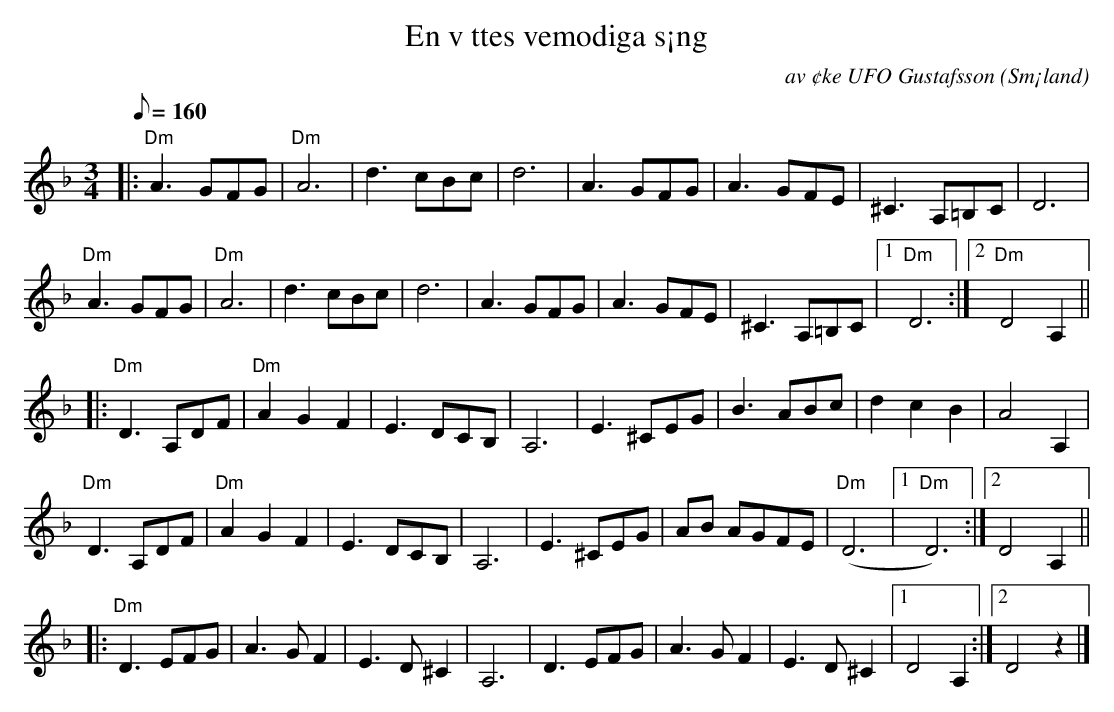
X:1
T:En v ttes vemodiga s¡ng
C:av ¢ke UFO Gustafsson
O:Sm¡land
M:3/4
L:1/8
Q:160
K:F
|: "Dm"A3 GFG | "Dm"A6 | d3 cBc | d6 | A3 GFG | A3 GFE | ^C3 A,=B,C | D6 |
   "Dm"A3 GFG | "Dm"A6 | d3 cBc | d6 | A3 GFG | A3 GFE | ^C3 A,=B,C |1 "Dm"D6 :|2 "Dm"D4 A,2 ||
|: "Dm"D3 A,DF | "Dm"A2 G2 F2 | E3 DCB, | A,6 | E3 ^CEG | B3 ABc | d2 c2 B2 | A4 A,2 |
   "Dm"D3 A,DF | "Dm"A2 G2 F2 | E3 DCB, | A,6 | E3 ^CEG | AB AGFE | ("Dm"D6 |1 "Dm"D6) :|2 D4 A,2 ||
|: "Dm"D3 EFG | A3 G F2 | E3 D ^C2 | A,6 | D3 EFG | A3 G F2 | E3 D ^C2 |1 D4 A,2 :|2 D4 z2 |]
